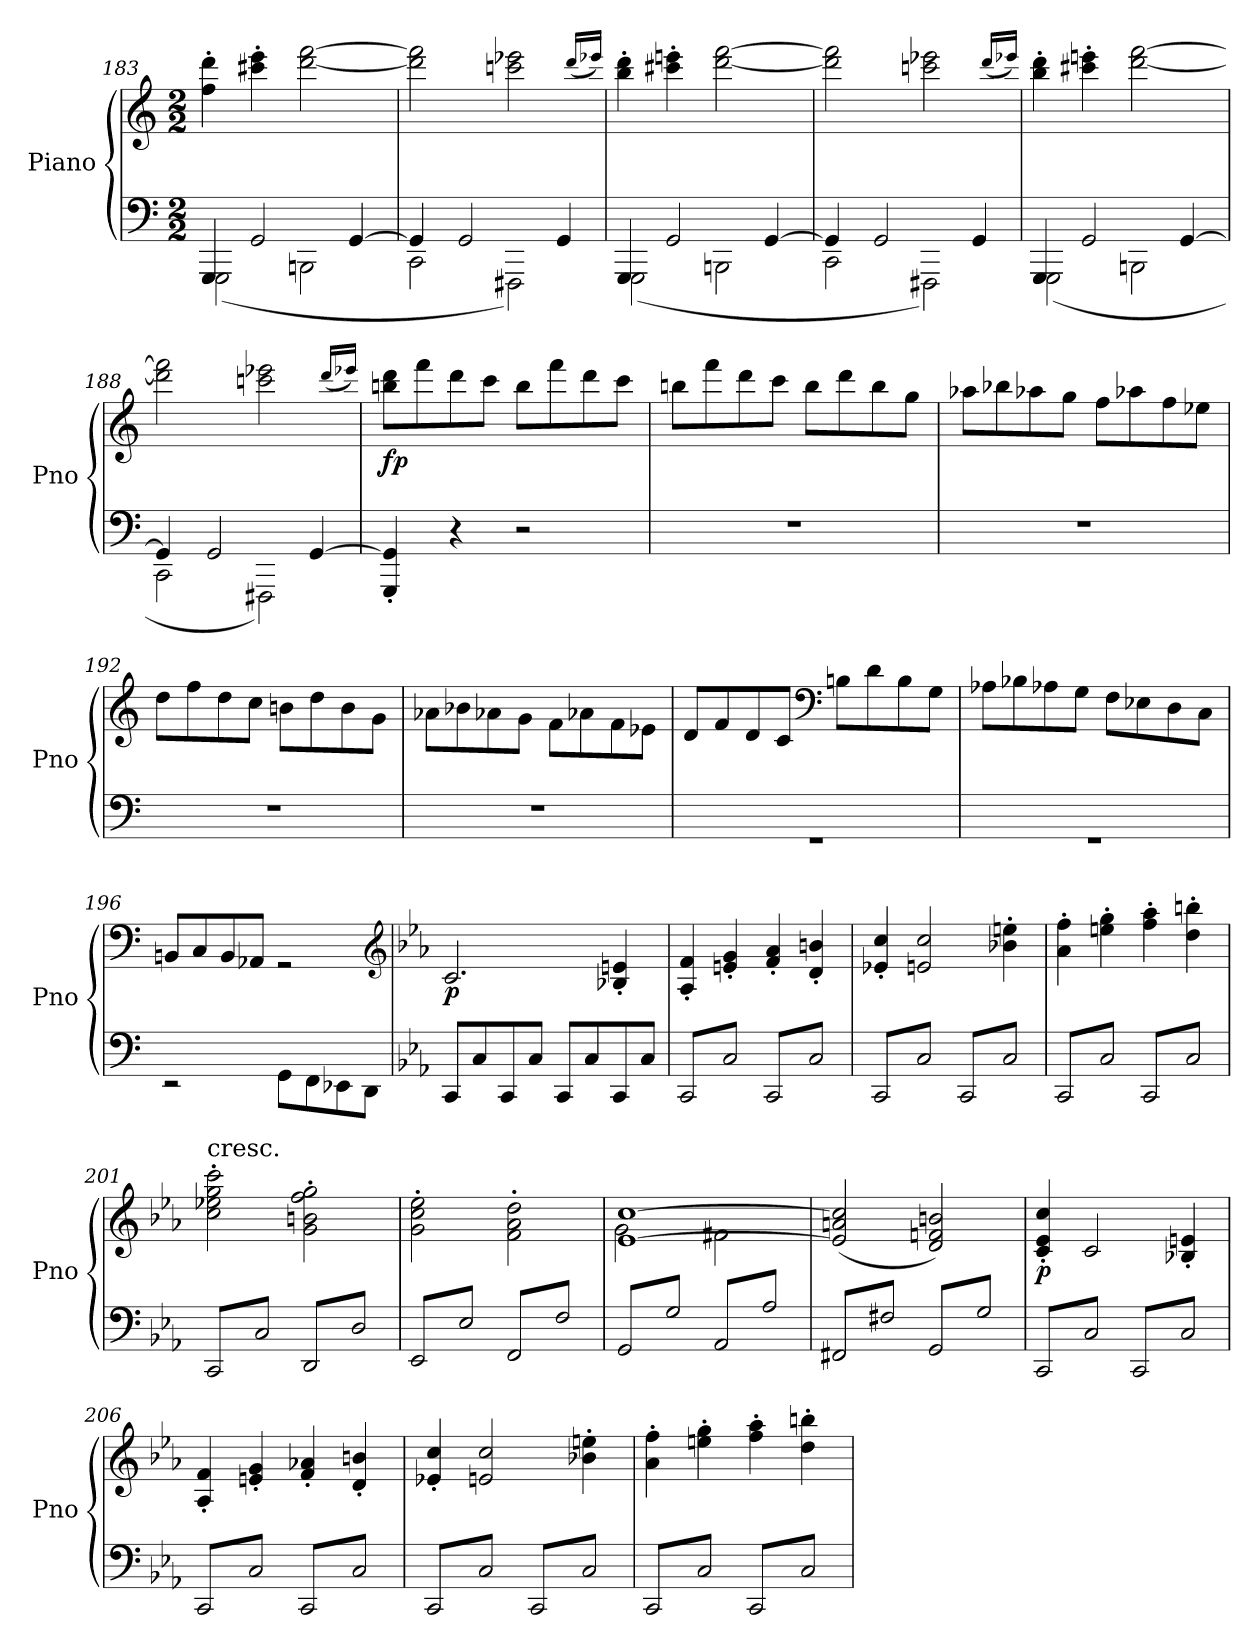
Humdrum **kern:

**kern	**kern	**dynam
*part2	*part1	*part1
*staff2	*staff1	*staff1
*I"Piano	*I"Piano	*
*I'Pno	*I'Pno	*
*clefF4	*clefG2	*
*k[]	*k[]	*
*M2/2	*M2/2	*
=183	=183	=183
*^	*	*
4GGG	(2GGG	4ff' 4ddd'	.
2GG	.	4ccc#X' 4eee'	.
.	2BBBn	[2ddd [2fff	.
[4GG	.	.	.
=184	=184	=184	=184
4GG]	2CC	2ddd] 2fff]	.
2GG	.	.	.
.	2FFF#X)	2cccn 2eee-X	.
4GG	.	.	.
.	.	(16qdddLL	.
.	.	16qeee-XJJ)	.
=185	=185	=185	=185
4GGG	(2GGG	4bb' 4ddd'	.
2GG	.	4ccc#X' 4eeen'	.
.	2BBBn	[2ddd [2fff	.
[4GG	.	.	.
=186	=186	=186	=186
4GG]	2CC	2ddd] 2fff]	.
2GG	.	.	.
.	2FFF#X)	2cccn 2eee-X	.
4GG	.	.	.
.	.	(16qdddLL	.
.	.	16qeee-XJJ)	.
=187	=187	=187	=187
4GGG	(2GGG	4bb' 4ddd'	.
2GG	.	4ccc#X' 4eeen'	.
.	2BBBn	[2ddd [2fff	.
[4GG	.	.	.
=188	=188	=188	=188
4GG]	2CC	2ddd] 2fff]	.
2GG	.	.	.
.	2FFF#X)	2cccn 2eee-X	.
[4GG	.	.	.
*v	*v	*	*
.	(16qdddLL	.
.	16qeee-XJJ)	.
=189	=189	=189
4GGG' 4GG]'	8bbn 8dddL	fp
.	8fff	.
4r	8ddd	.
.	8cccJ	.
2r	8bbL	.
.	8fff	.
.	8ddd	.
.	8cccJ	.
=190	=190	=190
1r	8bbnL	.
.	8fff	.
.	8ddd	.
.	8cccJ	.
.	8bbL	.
.	8ddd	.
.	8bb	.
.	8ggJ	.
=191	=191	=191
1r	8aa-XL	.
.	8bb-X	.
.	8aa-X	.
.	8ggJ	.
.	8ffL	.
.	8aa-X	.
.	8ff	.
.	8ee-XJ	.
=192	=192	=192
1r	8ddL	.
.	8ff	.
.	8dd	.
.	8ccJ	.
.	8bnL	.
.	8dd	.
.	8b	.
.	8gJ	.
=193	=193	=193
1r	8a-X\L	.
.	8b-X	.
.	8a-X	.
.	8gJ	.
.	8f\L	.
.	8a-X	.
.	8f	.
.	8e-XJ	.
=194	=194	=194
1rGG	8dL	.
.	8f	.
.	8d	.
.	8cJ	.
*	*clefF4	*
.	8BnL	.
.	8d	.
.	8B	.
.	8GJ	.
=195	=195	=195
1rGG	8A-XL	.
.	8B-X	.
.	8A-X	.
.	8GJ	.
.	8FL	.
.	8E-X	.
.	8D	.
.	8CJ	.
=196	=196	=196
2rEE	8BBnL	.
.	8C	.
.	8BB	.
.	8AA-XJ	.
8GG\L	2rGG	.
8FF	.	.
8EE-X	.	.
8DDJ	.	.
*	*clefG2	*
=197	=197	=197
*k[b-e-a-]	*k[b-e-a-]	*
8CCL	2.c	p
8C	.	.
8CC	.	.
8CJ	.	.
8CCL	.	.
8C	.	.
8CC	4B-X' 4en'	.
8CJ	.	.
=198	=198	=198
*tremolo	*	*
8CCL	4A-' 4f'	.
8C	.	.
8CC	4en' 4g'	.
8CJ	.	.
8CCL	4f' 4a-'	.
8C	.	.
8CC	4d' 4bn'	.
8CJ	.	.
=199	=199	=199
8CCL	4e-X' 4cc'	.
8C	.	.
8CC	2en 2cc	.
8CJ	.	.
8CCL	.	.
8C	.	.
8CC	4b-X' 4een'	.
8CJ	.	.
=200	=200	=200
8CCL	4a-' 4ff'	.
8C	.	.
8CC	4een' 4gg'	.
8CJ	.	.
8CCL	4ff' 4aa-'	.
8C	.	.
8CC	4dd' 4bbn'	.
8CJ	.	.
=201	=201	=201
!	!LO:TX:a:t=cresc.	!
8CCL	2cc' 2ee-X' 2gg' 2ccc'	.
8C	.	.
8CC	.	.
8CJ	.	.
8DDL	2g' 2bn' 2ff' 2gg'	.
8D	.	.
8DD	.	.
8DJ	.	.
=202	=202	=202
8EE-L	2g' 2cc' 2ee-'	.
8E-	.	.
8EE-	.	.
8E-J	.	.
8FFL	2f'\ 2a-'\ 2dd'\	.
8F	.	.
8FF	.	.
8FJ	.	.
=203	=203	=203
*	*^	*
8GGL	[1e- [1cc	2g	.
8G	.	.	.
8GG	.	.	.
8GJ	.	.	.
8AA-/L	.	2f#X	.
8A-/	.	.	.
8AA-/	.	.	.
8A-/J	.	.	.
*	*v	*v	*
=204	=204	=204
8FF#XL	(>2e-] 2an 2cc]	.
8F#X	.	.
8FF#X	.	.
8F#XJ	.	.
8GGL	2d 2fn 2bn)	.
8G	.	.
8GG	.	.
8GJ	.	.
=205	=205	=205
8CCL	4c' 4e-' 4cc'	p
8C	.	.
8CC	2c	.
8CJ	.	.
8CCL	.	.
8C	.	.
8CC	4B-X' 4en'	.
8CJ	.	.
=206	=206	=206
8CCL	4A-' 4f'	.
8C	.	.
8CC	4en' 4g'	.
8CJ	.	.
8CCL	4f' 4a-X'	.
8C	.	.
8CC	4d' 4bn'	.
8CJ	.	.
=207	=207	=207
8CCL	4e-X' 4cc'	.
8C	.	.
8CC	2en 2cc	.
8CJ	.	.
8CCL	.	.
8C	.	.
8CC	4b-X' 4een'	.
8CJ	.	.
=208	=208	=208
8CCL	4a-' 4ff'	.
8C	.	.
8CC	4een' 4gg'	.
8CJ	.	.
8CCL	4ff' 4aa-'	.
8C	.	.
8CC	4dd' 4bbn'	.
8CJ	.	.
*Xtremolo	*	*
.	.	.
.	.	.
=	=	=
*-	*-	*-
